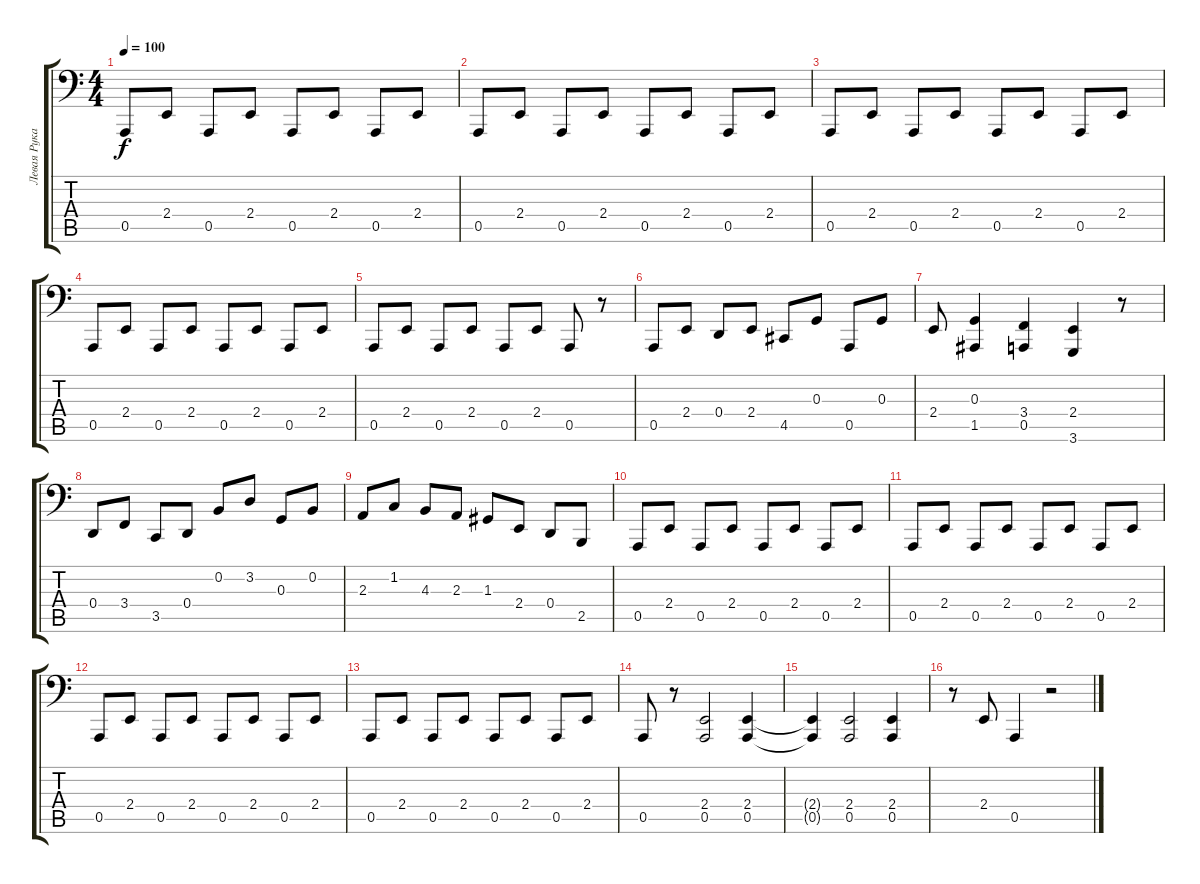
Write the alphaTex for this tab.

\track ("Левая Рука" "Левая Рука") {instrument electricgrandpiano}
\staff {score tabs}
\tuning (E3 B2 G2 D2 A1 E1) {hide}
\ts (4 4)
\tempo 100
\clef f4
\ks c
0.5.8{dy f instrument electricgrandpiano} 2.4.8 0.5.8 2.4.8 0.5.8 2.4.8 0.5.8 2.4.8 |
0.5.8 2.4.8 0.5.8 2.4.8 0.5.8 2.4.8 0.5.8 2.4.8 |
0.5.8 2.4.8 0.5.8 2.4.8 0.5.8 2.4.8 0.5.8 2.4.8 |
0.5.8 2.4.8 0.5.8 2.4.8 0.5.8 2.4.8 0.5.8 2.4.8 |
0.5.8 2.4.8 0.5.8 2.4.8 0.5.8 2.4.8 0.5.8 r.8 |
0.5.8 2.4.8 0.4.8 2.4.8 4.5.8 0.3.8 0.5.8 0.3.8 |
2.4.8 (0.3 1.5).4 (3.4 0.5).4 (2.4 3.6).4 r.8 |
0.4.8 3.4.8 3.5.8 0.4.8 0.2.8 3.2.8 0.3.8 0.2.8 |
2.3.8 1.2.8 4.3.8 2.3.8 1.3.8 2.4.8 0.4.8 2.5.8 |
0.5.8 2.4.8 0.5.8 2.4.8 0.5.8 2.4.8 0.5.8 2.4.8 |
0.5.8 2.4.8 0.5.8 2.4.8 0.5.8 2.4.8 0.5.8 2.4.8 |
0.5.8 2.4.8 0.5.8 2.4.8 0.5.8 2.4.8 0.5.8 2.4.8 |
0.5.8 2.4.8 0.5.8 2.4.8 0.5.8 2.4.8 0.5.8 2.4.8 |
0.5.8 r.8 (2.4 0.5).2 (2.4 0.5).4 |
(2.4{t} 0.5{t}).4 (2.4 0.5).2 (2.4 0.5).4 |
r.8 2.4.8 0.5.4 r.2
